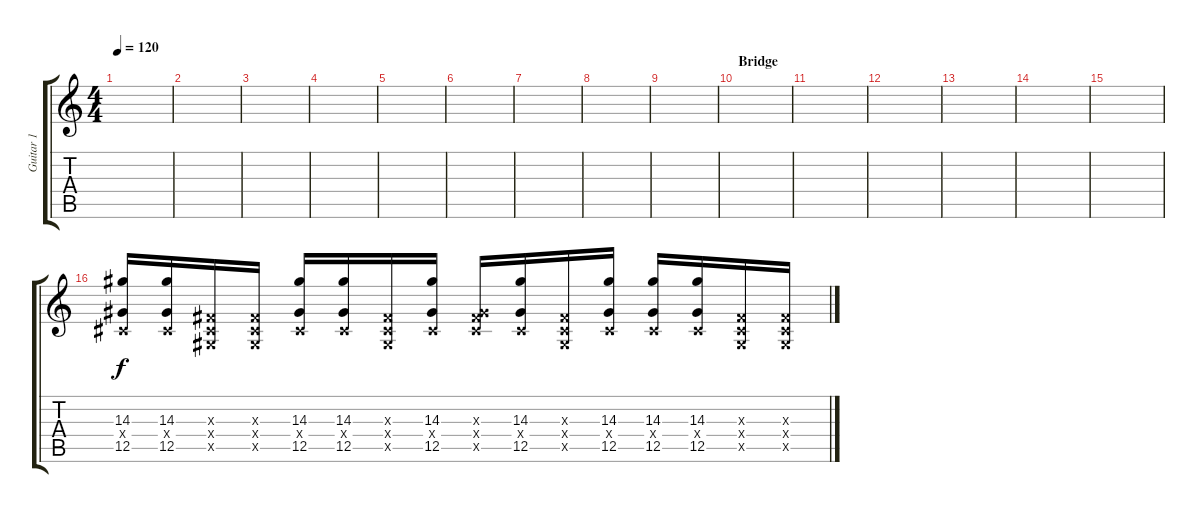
\track ("Guitar 1" "Guitar 1") {instrument electricguitarclean}
\staff {score tabs}
\tuning (Eb4 Bb3 Gb3 Db3 Ab2 Eb2) {hide}
\ts (4 4)
\tempo 120
\clef g2
\ks c
|
|
|
|
|
|
|
|
|
\section ("" "Bridge")
|
|
|
|
|
|
(14.3 0.4{x} 12.5).16 (14.3 0.4{x} 12.5).16 (0.3{x} 0.4{x} 0.5{x}).16 (0.3{x} 0.4{x} 0.5{x}).16 (14.3 0.4{x} 12.5).16 (14.3 0.4{x} 12.5).16 (0.3{x} 0.4{x} 0.5{x}).16 (14.3 0.4{x} 12.5).16 (0.3{x} 0.4{x} 12.5{x}).16 (14.3 0.4{x} 12.5).16 (0.3{x} 0.4{x} 0.5{x}).16 (14.3 0.4{x} 12.5).16 (14.3 0.4{x} 12.5).16 (14.3 0.4{x} 12.5).16 (0.3{x} 0.4{x} 0.5{x}).16 (0.3{x} 0.4{x} 0.5{x}).16
